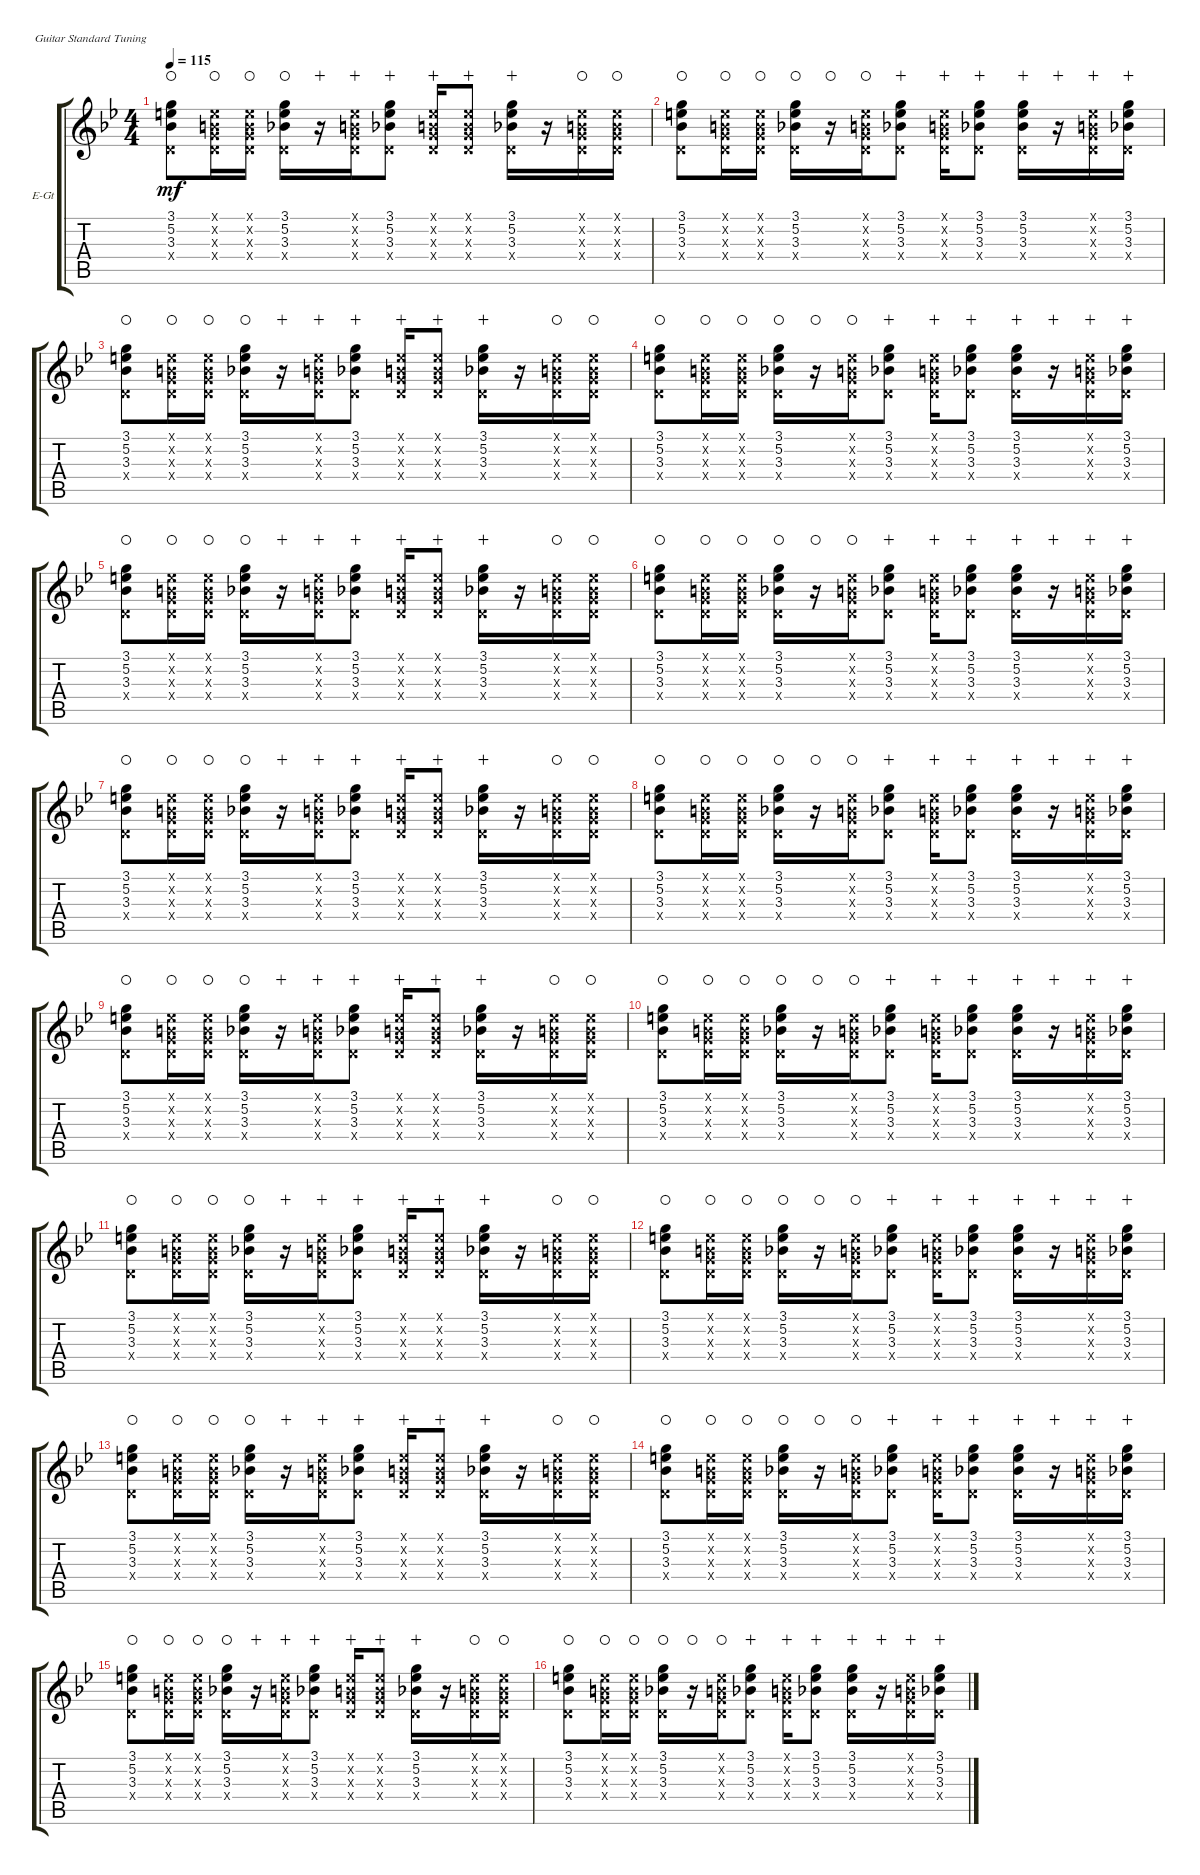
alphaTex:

\defaultSystemsLayout 4
\bracketExtendMode groupsimilarinstruments
\firstSystemTrackNameOrientation horizontal
\otherSystemsTrackNameOrientation horizontal
\track ("Guita" "E-Gt") {instrument electricguitarclean}
\staff {score tabs}
\tuning (E4 B3 G3 D3 A2 E2)
\ts (4 4)
\tempo 115
\clef g2
\scale
0.333333
\ks gminor
(3.3 5.2 3.1 0.4{x}).8{dy mf waho} (0.3{x} 0.2{x} 0.1{x} 0.4{x}).16{waho} (0.2{x} 0.3{x} 0.1{x} 0.4{x}).16{waho} (3.3 5.2 3.1 0.4{x}).16{waho} r.16{wahc} (0.1{x} 0.2{x} 0.3{x} 0.4{x}).16{wahc} (3.1 5.2 3.3 0.4{x}).8{wahc} (0.1{x} 0.2{x} 0.3{x} 0.4{x}).16{wahc} (0.1{x} 0.2{x} 0.3{x} 0.4{x}).8{wahc} (3.1 5.2 3.3 0.4{x}).16{wahc} r.16 (0.1{x} 0.2{x} 0.3{x} 0.4{x}).16{waho} (0.1{x} 0.2{x} 0.3{x} 0.4{x}).16{waho} |
\scale
0.333333 (3.3 5.2 3.1 0.4{x}).8{waho} (0.3{x} 0.2{x} 0.1{x} 0.4{x}).16{waho} (0.2{x} 0.3{x} 0.1{x} 0.4{x}).16{waho} (3.3 5.2 3.1 0.4{x}).16{waho} r.16{waho} (0.1{x} 0.2{x} 0.3{x} 0.4{x}).16{waho} (3.1 5.2 3.3 0.4{x}).8{wahc} (0.1{x} 0.2{x} 0.3{x} 0.4{x}).16{wahc} (3.1 5.2 3.3 0.4{x}).8{wahc} (3.1 5.2 3.3 0.4{x}).16{wahc} r.16{wahc} (0.1{x} 0.2{x} 0.3{x} 0.4{x}).16{wahc} (3.1 5.2 3.3 0.4{x}).16{wahc} |
\scale
0.333333 (3.3 5.2 3.1 0.4{x}).8{waho} (0.3{x} 0.2{x} 0.1{x} 0.4{x}).16{waho} (0.2{x} 0.3{x} 0.1{x} 0.4{x}).16{waho} (3.3 5.2 3.1 0.4{x}).16{waho} r.16{wahc} (0.1{x} 0.2{x} 0.3{x} 0.4{x}).16{wahc} (3.1 5.2 3.3 0.4{x}).8{wahc} (0.1{x} 0.2{x} 0.3{x} 0.4{x}).16{wahc} (0.1{x} 0.2{x} 0.3{x} 0.4{x}).8{wahc} (3.1 5.2 3.3 0.4{x}).16{wahc} r.16 (0.1{x} 0.2{x} 0.3{x} 0.4{x}).16{waho} (0.1{x} 0.2{x} 0.3{x} 0.4{x}).16{waho} |
\scale
0.333333 (3.3 5.2 3.1 0.4{x}).8{waho} (0.3{x} 0.2{x} 0.1{x} 0.4{x}).16{waho} (0.2{x} 0.3{x} 0.1{x} 0.4{x}).16{waho} (3.3 5.2 3.1 0.4{x}).16{waho} r.16{waho} (0.1{x} 0.2{x} 0.3{x} 0.4{x}).16{waho} (3.1 5.2 3.3 0.4{x}).8{wahc} (0.1{x} 0.2{x} 0.3{x} 0.4{x}).16{wahc} (3.1 5.2 3.3 0.4{x}).8{wahc} (3.1 5.2 3.3 0.4{x}).16{wahc} r.16{wahc} (0.1{x} 0.2{x} 0.3{x} 0.4{x}).16{wahc} (3.1 5.2 3.3 0.4{x}).16{wahc} |
\scale
0.333333 (3.3 5.2 3.1 0.4{x}).8{waho} (0.3{x} 0.2{x} 0.1{x} 0.4{x}).16{waho} (0.2{x} 0.3{x} 0.1{x} 0.4{x}).16{waho} (3.3 5.2 3.1 0.4{x}).16{waho} r.16{wahc} (0.1{x} 0.2{x} 0.3{x} 0.4{x}).16{wahc} (3.1 5.2 3.3 0.4{x}).8{wahc} (0.1{x} 0.2{x} 0.3{x} 0.4{x}).16{wahc} (0.1{x} 0.2{x} 0.3{x} 0.4{x}).8{wahc} (3.1 5.2 3.3 0.4{x}).16{wahc} r.16 (0.1{x} 0.2{x} 0.3{x} 0.4{x}).16{waho} (0.1{x} 0.2{x} 0.3{x} 0.4{x}).16{waho} |
\scale
0.333333 (3.3 5.2 3.1 0.4{x}).8{waho} (0.3{x} 0.2{x} 0.1{x} 0.4{x}).16{waho} (0.2{x} 0.3{x} 0.1{x} 0.4{x}).16{waho} (3.3 5.2 3.1 0.4{x}).16{waho} r.16{waho} (0.1{x} 0.2{x} 0.3{x} 0.4{x}).16{waho} (3.1 5.2 3.3 0.4{x}).8{wahc} (0.1{x} 0.2{x} 0.3{x} 0.4{x}).16{wahc} (3.1 5.2 3.3 0.4{x}).8{wahc} (3.1 5.2 3.3 0.4{x}).16{wahc} r.16{wahc} (0.1{x} 0.2{x} 0.3{x} 0.4{x}).16{wahc} (3.1 5.2 3.3 0.4{x}).16{wahc} |
\scale
0.333333 (3.3 5.2 3.1 0.4{x}).8{waho} (0.3{x} 0.2{x} 0.1{x} 0.4{x}).16{waho} (0.2{x} 0.3{x} 0.1{x} 0.4{x}).16{waho} (3.3 5.2 3.1 0.4{x}).16{waho} r.16{wahc} (0.1{x} 0.2{x} 0.3{x} 0.4{x}).16{wahc} (3.1 5.2 3.3 0.4{x}).8{wahc} (0.1{x} 0.2{x} 0.3{x} 0.4{x}).16{wahc} (0.1{x} 0.2{x} 0.3{x} 0.4{x}).8{wahc} (3.1 5.2 3.3 0.4{x}).16{wahc} r.16 (0.1{x} 0.2{x} 0.3{x} 0.4{x}).16{waho} (0.1{x} 0.2{x} 0.3{x} 0.4{x}).16{waho} |
\scale
0.333333 (3.3 5.2 3.1 0.4{x}).8{waho} (0.3{x} 0.2{x} 0.1{x} 0.4{x}).16{waho} (0.2{x} 0.3{x} 0.1{x} 0.4{x}).16{waho} (3.3 5.2 3.1 0.4{x}).16{waho} r.16{waho} (0.1{x} 0.2{x} 0.3{x} 0.4{x}).16{waho} (3.1 5.2 3.3 0.4{x}).8{wahc} (0.1{x} 0.2{x} 0.3{x} 0.4{x}).16{wahc} (3.1 5.2 3.3 0.4{x}).8{wahc} (3.1 5.2 3.3 0.4{x}).16{wahc} r.16{wahc} (0.1{x} 0.2{x} 0.3{x} 0.4{x}).16{wahc} (3.1 5.2 3.3 0.4{x}).16{wahc} |
\scale
0.333333 (3.3 5.2 3.1 0.4{x}).8{waho} (0.3{x} 0.2{x} 0.1{x} 0.4{x}).16{waho} (0.2{x} 0.3{x} 0.1{x} 0.4{x}).16{waho} (3.3 5.2 3.1 0.4{x}).16{waho} r.16{wahc} (0.1{x} 0.2{x} 0.3{x} 0.4{x}).16{wahc} (3.1 5.2 3.3 0.4{x}).8{wahc} (0.1{x} 0.2{x} 0.3{x} 0.4{x}).16{wahc} (0.1{x} 0.2{x} 0.3{x} 0.4{x}).8{wahc} (3.1 5.2 3.3 0.4{x}).16{wahc} r.16 (0.1{x} 0.2{x} 0.3{x} 0.4{x}).16{waho} (0.1{x} 0.2{x} 0.3{x} 0.4{x}).16{waho} |
\scale
0.333333 (3.3 5.2 3.1 0.4{x}).8{waho} (0.3{x} 0.2{x} 0.1{x} 0.4{x}).16{waho} (0.2{x} 0.3{x} 0.1{x} 0.4{x}).16{waho} (3.3 5.2 3.1 0.4{x}).16{waho} r.16{waho} (0.1{x} 0.2{x} 0.3{x} 0.4{x}).16{waho} (3.1 5.2 3.3 0.4{x}).8{wahc} (0.1{x} 0.2{x} 0.3{x} 0.4{x}).16{wahc} (3.1 5.2 3.3 0.4{x}).8{wahc} (3.1 5.2 3.3 0.4{x}).16{wahc} r.16{wahc} (0.1{x} 0.2{x} 0.3{x} 0.4{x}).16{wahc} (3.1 5.2 3.3 0.4{x}).16{wahc} |
\scale
0.333333 (3.3 5.2 3.1 0.4{x}).8{waho} (0.3{x} 0.2{x} 0.1{x} 0.4{x}).16{waho} (0.2{x} 0.3{x} 0.1{x} 0.4{x}).16{waho} (3.3 5.2 3.1 0.4{x}).16{waho} r.16{wahc} (0.1{x} 0.2{x} 0.3{x} 0.4{x}).16{wahc} (3.1 5.2 3.3 0.4{x}).8{wahc} (0.1{x} 0.2{x} 0.3{x} 0.4{x}).16{wahc} (0.1{x} 0.2{x} 0.3{x} 0.4{x}).8{wahc} (3.1 5.2 3.3 0.4{x}).16{wahc} r.16 (0.1{x} 0.2{x} 0.3{x} 0.4{x}).16{waho} (0.1{x} 0.2{x} 0.3{x} 0.4{x}).16{waho} |
\scale
0.333333 (3.3 5.2 3.1 0.4{x}).8{waho} (0.3{x} 0.2{x} 0.1{x} 0.4{x}).16{waho} (0.2{x} 0.3{x} 0.1{x} 0.4{x}).16{waho} (3.3 5.2 3.1 0.4{x}).16{waho} r.16{waho} (0.1{x} 0.2{x} 0.3{x} 0.4{x}).16{waho} (3.1 5.2 3.3 0.4{x}).8{wahc} (0.1{x} 0.2{x} 0.3{x} 0.4{x}).16{wahc} (3.1 5.2 3.3 0.4{x}).8{wahc} (3.1 5.2 3.3 0.4{x}).16{wahc} r.16{wahc} (0.1{x} 0.2{x} 0.3{x} 0.4{x}).16{wahc} (3.1 5.2 3.3 0.4{x}).16{wahc} |
\scale
0.333333 (3.3 5.2 3.1 0.4{x}).8{waho} (0.3{x} 0.2{x} 0.1{x} 0.4{x}).16{waho} (0.2{x} 0.3{x} 0.1{x} 0.4{x}).16{waho} (3.3 5.2 3.1 0.4{x}).16{waho} r.16{wahc} (0.1{x} 0.2{x} 0.3{x} 0.4{x}).16{wahc} (3.1 5.2 3.3 0.4{x}).8{wahc} (0.1{x} 0.2{x} 0.3{x} 0.4{x}).16{wahc} (0.1{x} 0.2{x} 0.3{x} 0.4{x}).8{wahc} (3.1 5.2 3.3 0.4{x}).16{wahc} r.16 (0.1{x} 0.2{x} 0.3{x} 0.4{x}).16{waho} (0.1{x} 0.2{x} 0.3{x} 0.4{x}).16{waho} |
\scale
0.333333 (3.3 5.2 3.1 0.4{x}).8{waho} (0.3{x} 0.2{x} 0.1{x} 0.4{x}).16{waho} (0.2{x} 0.3{x} 0.1{x} 0.4{x}).16{waho} (3.3 5.2 3.1 0.4{x}).16{waho} r.16{waho} (0.1{x} 0.2{x} 0.3{x} 0.4{x}).16{waho} (3.1 5.2 3.3 0.4{x}).8{wahc} (0.1{x} 0.2{x} 0.3{x} 0.4{x}).16{wahc} (3.1 5.2 3.3 0.4{x}).8{wahc} (3.1 5.2 3.3 0.4{x}).16{wahc} r.16{wahc} (0.1{x} 0.2{x} 0.3{x} 0.4{x}).16{wahc} (3.1 5.2 3.3 0.4{x}).16{wahc} |
\scale
0.333333 (3.3 5.2 3.1 0.4{x}).8{waho} (0.3{x} 0.2{x} 0.1{x} 0.4{x}).16{waho} (0.2{x} 0.3{x} 0.1{x} 0.4{x}).16{waho} (3.3 5.2 3.1 0.4{x}).16{waho} r.16{wahc} (0.1{x} 0.2{x} 0.3{x} 0.4{x}).16{wahc} (3.1 5.2 3.3 0.4{x}).8{wahc} (0.1{x} 0.2{x} 0.3{x} 0.4{x}).16{wahc} (0.1{x} 0.2{x} 0.3{x} 0.4{x}).8{wahc} (3.1 5.2 3.3 0.4{x}).16{wahc} r.16 (0.1{x} 0.2{x} 0.3{x} 0.4{x}).16{waho} (0.1{x} 0.2{x} 0.3{x} 0.4{x}).16{waho} |
\scale
0.333333 (3.3 5.2 3.1 0.4{x}).8{waho} (0.3{x} 0.2{x} 0.1{x} 0.4{x}).16{waho} (0.2{x} 0.3{x} 0.1{x} 0.4{x}).16{waho} (3.3 5.2 3.1 0.4{x}).16{waho} r.16{waho} (0.1{x} 0.2{x} 0.3{x} 0.4{x}).16{waho} (3.1 5.2 3.3 0.4{x}).8{wahc} (0.1{x} 0.2{x} 0.3{x} 0.4{x}).16{wahc} (3.1 5.2 3.3 0.4{x}).8{wahc} (3.1 5.2 3.3 0.4{x}).16{wahc} r.16{wahc} (0.1{x} 0.2{x} 0.3{x} 0.4{x}).16{wahc} (3.1 5.2 3.3 0.4{x}).16{wahc}
